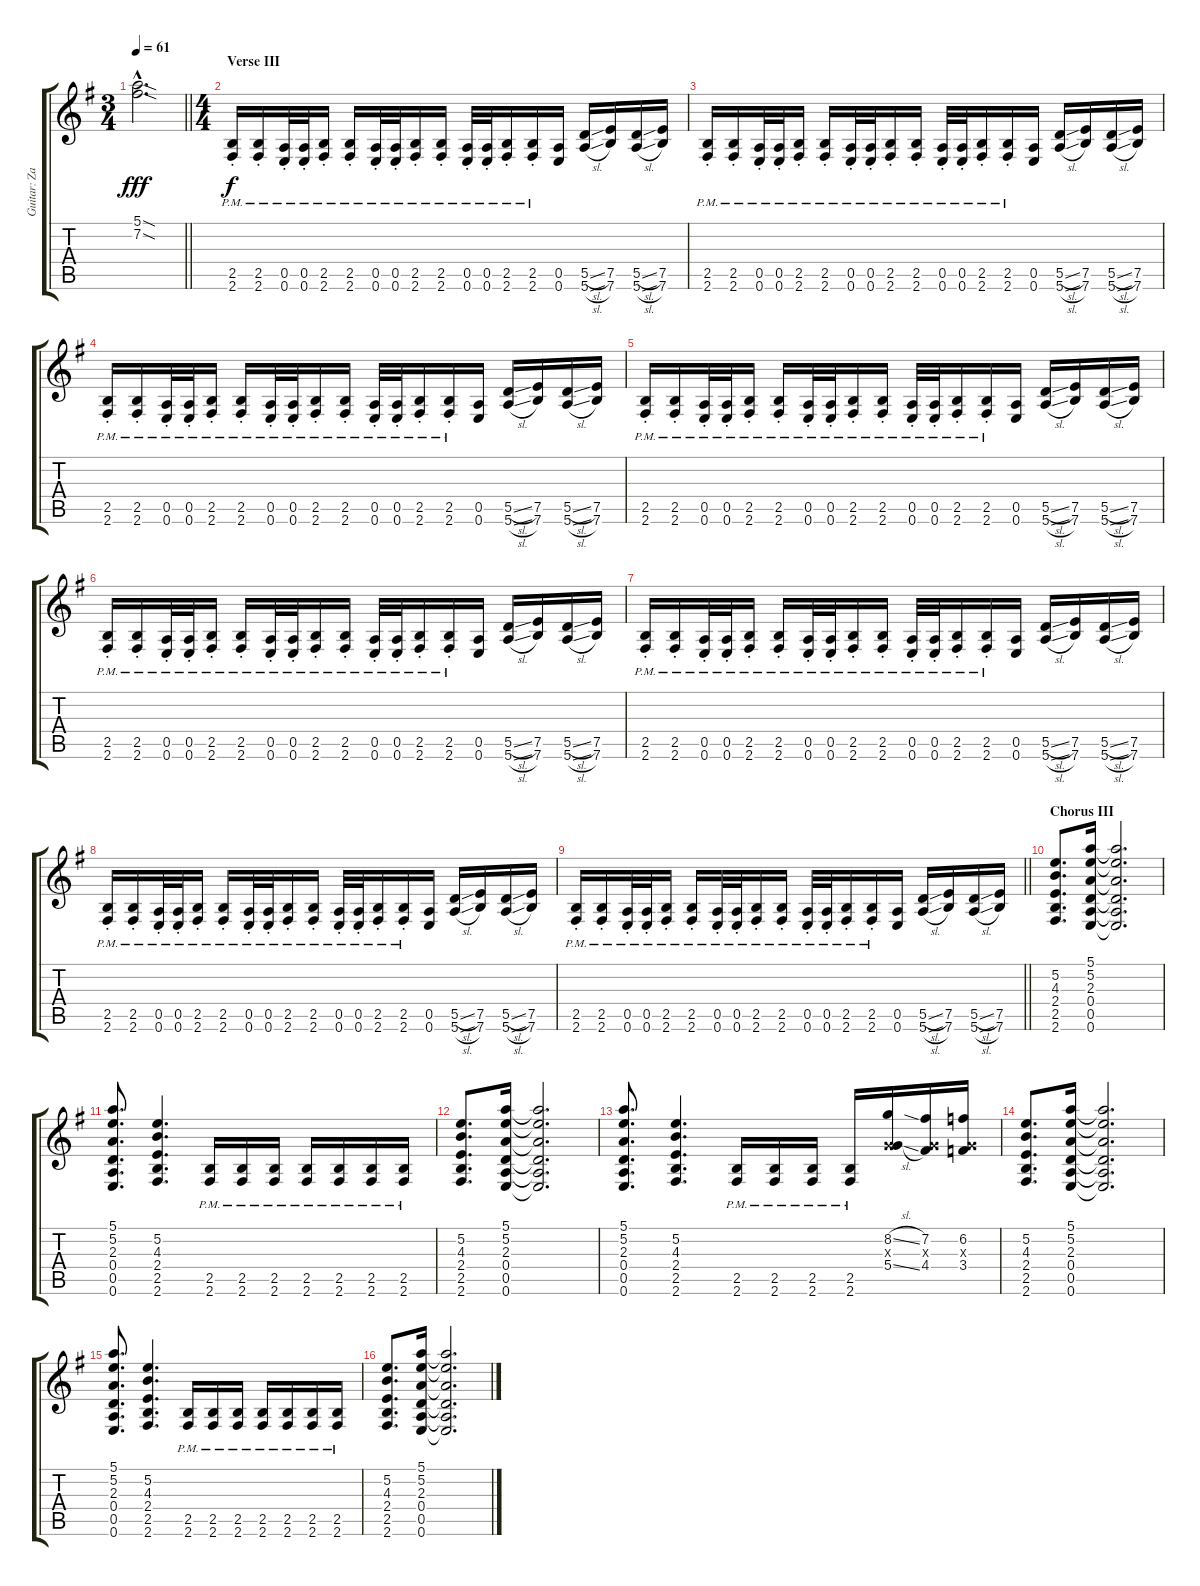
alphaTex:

\track ("Guitar: Zakk" "Guitar: Za") {instrument overdrivenguitar}
\staff {score tabs}
\tuning (E4 B3 G3 D3 A2 E2) {hide}
\ts (3 4)
\tempo 61
\clef g2
\barLineRight lightlight
\ks g
(5.1{sod hac} 7.2{sod hac}).2{d dy fff} |
\ts (4 4)
\section ("" "Verse III")
(2.5{pm st} 2.6{pm st}).16{dy f} (2.5{pm st} 2.6{pm st}).16 (0.5{pm st} 0.6{pm st}).32 (0.5{pm st} 0.6{pm st}).32 (2.5{pm st} 2.6{pm st}).16 (2.5{pm st} 2.6{pm st}).16 (0.5{pm st} 0.6{pm st}).32 (0.5{pm st} 0.6{pm st}).32 (2.5{pm st} 2.6{pm st}).16 (2.5{pm st} 2.6{pm st}).16 (0.5{pm st} 0.6{pm st}).32 (0.5{pm st} 0.6{pm st}).32 (2.5{pm st} 2.6{pm st}).16 (2.5{pm st} 2.6{pm st}).16 (0.5 0.6).16 (5.5{sl} 5.6{sl}).16 (7.5 7.6).16 (5.5{sl} 5.6{sl}).16 (7.5 7.6).16 |
(2.5{pm st} 2.6{pm st}).16 (2.5{pm st} 2.6{pm st}).16 (0.5{pm st} 0.6{pm st}).32 (0.5{pm st} 0.6{pm st}).32 (2.5{pm st} 2.6{pm st}).16 (2.5{pm st} 2.6{pm st}).16 (0.5{pm st} 0.6{pm st}).32 (0.5{pm st} 0.6{pm st}).32 (2.5{pm st} 2.6{pm st}).16 (2.5{pm st} 2.6{pm st}).16 (0.5{pm st} 0.6{pm st}).32 (0.5{pm st} 0.6{pm st}).32 (2.5{pm st} 2.6{pm st}).16 (2.5{pm st} 2.6{pm st}).16 (0.5 0.6).16 (5.5{sl} 5.6{sl}).16 (7.5 7.6).16 (5.5{sl} 5.6{sl}).16 (7.5 7.6).16 |
(2.5{pm st} 2.6{pm st}).16 (2.5{pm st} 2.6{pm st}).16 (0.5{pm st} 0.6{pm st}).32 (0.5{pm st} 0.6{pm st}).32 (2.5{pm st} 2.6{pm st}).16 (2.5{pm st} 2.6{pm st}).16 (0.5{pm st} 0.6{pm st}).32 (0.5{pm st} 0.6{pm st}).32 (2.5{pm st} 2.6{pm st}).16 (2.5{pm st} 2.6{pm st}).16 (0.5{pm st} 0.6{pm st}).32 (0.5{pm st} 0.6{pm st}).32 (2.5{pm st} 2.6{pm st}).16 (2.5{pm st} 2.6{pm st}).16 (0.5 0.6).16 (5.5{sl} 5.6{sl}).16 (7.5 7.6).16 (5.5{sl} 5.6{sl}).16 (7.5 7.6).16 |
(2.5{pm st} 2.6{pm st}).16 (2.5{pm st} 2.6{pm st}).16 (0.5{pm st} 0.6{pm st}).32 (0.5{pm st} 0.6{pm st}).32 (2.5{pm st} 2.6{pm st}).16 (2.5{pm st} 2.6{pm st}).16 (0.5{pm st} 0.6{pm st}).32 (0.5{pm st} 0.6{pm st}).32 (2.5{pm st} 2.6{pm st}).16 (2.5{pm st} 2.6{pm st}).16 (0.5{pm st} 0.6{pm st}).32 (0.5{pm st} 0.6{pm st}).32 (2.5{pm st} 2.6{pm st}).16 (2.5{pm st} 2.6{pm st}).16 (0.5 0.6).16 (5.5{sl} 5.6{sl}).16 (7.5 7.6).16 (5.5{sl} 5.6{sl}).16 (7.5 7.6).16 |
(2.5{pm st} 2.6{pm st}).16 (2.5{pm st} 2.6{pm st}).16 (0.5{pm st} 0.6{pm st}).32 (0.5{pm st} 0.6{pm st}).32 (2.5{pm st} 2.6{pm st}).16 (2.5{pm st} 2.6{pm st}).16 (0.5{pm st} 0.6{pm st}).32 (0.5{pm st} 0.6{pm st}).32 (2.5{pm st} 2.6{pm st}).16 (2.5{pm st} 2.6{pm st}).16 (0.5{pm st} 0.6{pm st}).32 (0.5{pm st} 0.6{pm st}).32 (2.5{pm st} 2.6{pm st}).16 (2.5{pm st} 2.6{pm st}).16 (0.5 0.6).16 (5.5{sl} 5.6{sl}).16 (7.5 7.6).16 (5.5{sl} 5.6{sl}).16 (7.5 7.6).16 |
(2.5{pm st} 2.6{pm st}).16 (2.5{pm st} 2.6{pm st}).16 (0.5{pm st} 0.6{pm st}).32 (0.5{pm st} 0.6{pm st}).32 (2.5{pm st} 2.6{pm st}).16 (2.5{pm st} 2.6{pm st}).16 (0.5{pm st} 0.6{pm st}).32 (0.5{pm st} 0.6{pm st}).32 (2.5{pm st} 2.6{pm st}).16 (2.5{pm st} 2.6{pm st}).16 (0.5{pm st} 0.6{pm st}).32 (0.5{pm st} 0.6{pm st}).32 (2.5{pm st} 2.6{pm st}).16 (2.5{pm st} 2.6{pm st}).16 (0.5 0.6).16 (5.5{sl} 5.6{sl}).16 (7.5 7.6).16 (5.5{sl} 5.6{sl}).16 (7.5 7.6).16 |
(2.5{pm st} 2.6{pm st}).16 (2.5{pm st} 2.6{pm st}).16 (0.5{pm st} 0.6{pm st}).32 (0.5{pm st} 0.6{pm st}).32 (2.5{pm st} 2.6{pm st}).16 (2.5{pm st} 2.6{pm st}).16 (0.5{pm st} 0.6{pm st}).32 (0.5{pm st} 0.6{pm st}).32 (2.5{pm st} 2.6{pm st}).16 (2.5{pm st} 2.6{pm st}).16 (0.5{pm st} 0.6{pm st}).32 (0.5{pm st} 0.6{pm st}).32 (2.5{pm st} 2.6{pm st}).16 (2.5{pm st} 2.6{pm st}).16 (0.5 0.6).16 (5.5{sl} 5.6{sl}).16 (7.5 7.6).16 (5.5{sl} 5.6{sl}).16 (7.5 7.6).16 |
\barLineRight lightlight
(2.5{pm st} 2.6{pm st}).16 (2.5{pm st} 2.6{pm st}).16 (0.5{pm st} 0.6{pm st}).32 (0.5{pm st} 0.6{pm st}).32 (2.5{pm st} 2.6{pm st}).16 (2.5{pm st} 2.6{pm st}).16 (0.5{pm st} 0.6{pm st}).32 (0.5{pm st} 0.6{pm st}).32 (2.5{pm st} 2.6{pm st}).16 (2.5{pm st} 2.6{pm st}).16 (0.5{pm st} 0.6{pm st}).32 (0.5{pm st} 0.6{pm st}).32 (2.5{pm st} 2.6{pm st}).16 (2.5{pm st} 2.6{pm st}).16 (0.5 0.6).16 (5.5{sl} 5.6{sl}).16 (7.5 7.6).16 (5.5{sl} 5.6{sl}).16 (7.5 7.6).16 |
\section ("" "Chorus III")
(5.2 4.3 2.4 2.5 2.6).8{d} (5.1 5.2 2.3 0.4 0.5 0.6).16 (5.1{t} 5.2{t} 2.3{t} 0.4{t} 0.5{t} 0.6{t}).2{d} |
(5.1 5.2 2.3 0.4 0.5 0.6).8{d} (5.2 4.3 2.4 2.5 2.6).4{d} (2.5{pm} 2.6).16 (2.5{pm} 2.6).16 (2.5{pm} 2.6).16 (2.5{pm} 2.6).16 (2.5{pm} 2.6).16 (2.5{pm} 2.6).16 (2.5{pm} 2.6).16 |
(5.2 4.3 2.4 2.5 2.6).8{d} (5.1 5.2 2.3 0.4 0.5 0.6).16 (5.1{t} 5.2{t} 2.3{t} 0.4{t} 0.5{t} 0.6{t}).2{d} |
(5.1 5.2 2.3 0.4 0.5 0.6).8{d} (5.2 4.3 2.4 2.5 2.6).4{d} (2.5{pm} 2.6).16 (2.5{pm} 2.6).16 (2.5{pm} 2.6).16 (2.5{pm} 2.6).16 (8.2{sl} 0.3{x} 5.4{sl}).16 (7.2 0.3{x} 4.4).16 (6.2 0.3{x} 3.4).16 |
(5.2 4.3 2.4 2.5 2.6).8{d} (5.1 5.2 2.3 0.4 0.5 0.6).16 (5.1{t} 5.2{t} 2.3{t} 0.4{t} 0.5{t} 0.6{t}).2{d} |
(5.1 5.2 2.3 0.4 0.5 0.6).8{d} (5.2 4.3 2.4 2.5 2.6).4{d} (2.5{pm} 2.6).16 (2.5{pm} 2.6).16 (2.5{pm} 2.6).16 (2.5{pm} 2.6).16 (2.5{pm} 2.6).16 (2.5{pm} 2.6).16 (2.5{pm} 2.6).16 |
(5.2 4.3 2.4 2.5 2.6).8{d} (5.1 5.2 2.3 0.4 0.5 0.6).16 (5.1{t} 5.2{t} 2.3{t} 0.4{t} 0.5{t} 0.6{t}).2{d}
